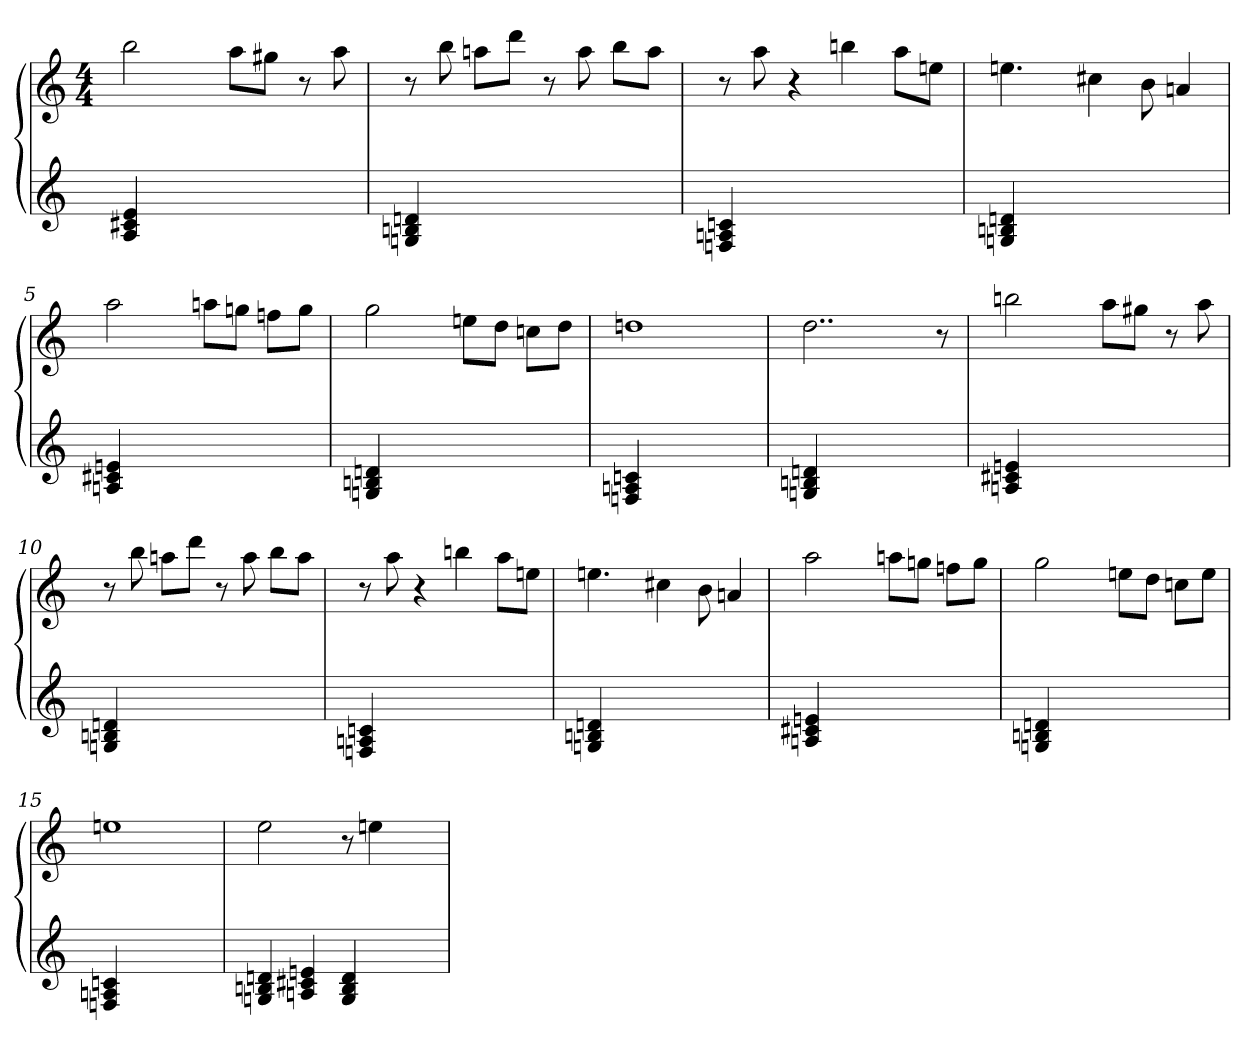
**kern	**kern
*part2	*part1
*staff2	*staff1
*	*M4/4
=1	=1
4A 4c#X 4e	2bb
2.ryy	.
.	8aaL
.	8gg#XJ
.	8r
.	8aa
=2	=2
4Gn 4Bn 4dn	8r
.	8bb
2.ryy	8aanL
.	8dddJ
.	8r
.	8aa
.	8bbL
.	8aaJ
=3	=3
4Fn 4An 4cn	8r
.	8aa
2.ryy	4r
.	4bbn
.	8aaL
.	8eenJ
=4	=4
4Gn 4Bn 4dn	4.een
2.ryy	.
.	4cc#X
.	8b
.	4an
=5	=5
4An 4c#X 4en	2aa
2.ryy	.
.	8aanL
.	8ggnJ
.	8ffnL
.	8ggJ
=6	=6
4Gn 4Bn 4dn	2gg
2.ryy	.
.	8eenL
.	8ddJ
.	8ccnL
.	8ddJ
=7	=7
4Fn 4An 4cn	1ddn
2.ryy	.
=8	=8
4Gn 4Bn 4dn	2..dd
2.ryy	.
.	8r
=9	=9
4An 4c#X 4en	2bbn
2.ryy	.
.	8aaL
.	8gg#XJ
.	8r
.	8aa
=10	=10
4Gn 4Bn 4dn	8r
.	8bb
2.ryy	8aanL
.	8dddJ
.	8r
.	8aa
.	8bbL
.	8aaJ
=11	=11
4Fn 4An 4cn	8r
.	8aa
2.ryy	4r
.	4bbn
.	8aaL
.	8eenJ
=12	=12
4Gn 4Bn 4dn	4.een
2.ryy	.
.	4cc#X
.	8b
.	4an
=13	=13
4An 4c#X 4en	2aa
2.ryy	.
.	8aanL
.	8ggnJ
.	8ffnL
.	8ggJ
=14	=14
4Gn 4Bn 4dn	2gg
2.ryy	.
.	8eenL
.	8ddJ
.	8ccnL
.	8eeJ
=15	=15
4Fn 4An 4cn	1een
2.ryy	.
=16	=16
4Gn 4Bn 4dn	2ee
4An 4c#X 4en	.
4G 4B 4d	8r
.	4een
4ryy	.
.	8ryy
=	=
*-	*-
